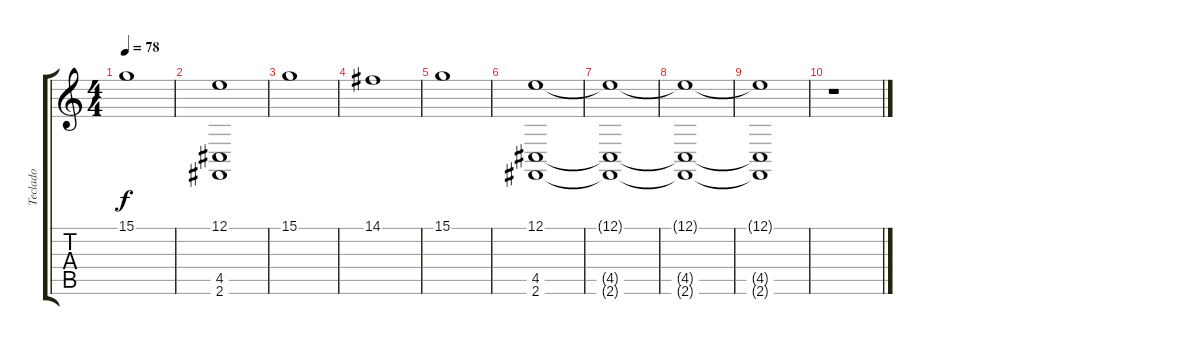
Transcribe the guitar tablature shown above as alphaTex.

\track ("Teclado" "Teclado") {instrument fx6goblins}
\staff {score tabs}
\tuning (E4 B3 G3 D3 A2 E2) {hide}
\ts (4 4)
\tempo 78
\clef g2
\ks c
15.1.1{dy f} |
(12.1 4.5 2.6).1 |
15.1.1 |
14.1.1 |
15.1.1 |
(12.1 4.5 2.6).1 |
(12.1{t} 4.5{t} 2.6{t}).1 |
(12.1{t} 4.5{t} 2.6{t}).1 |
(12.1{t} 4.5{t} 2.6{t}).1 |
r.1
